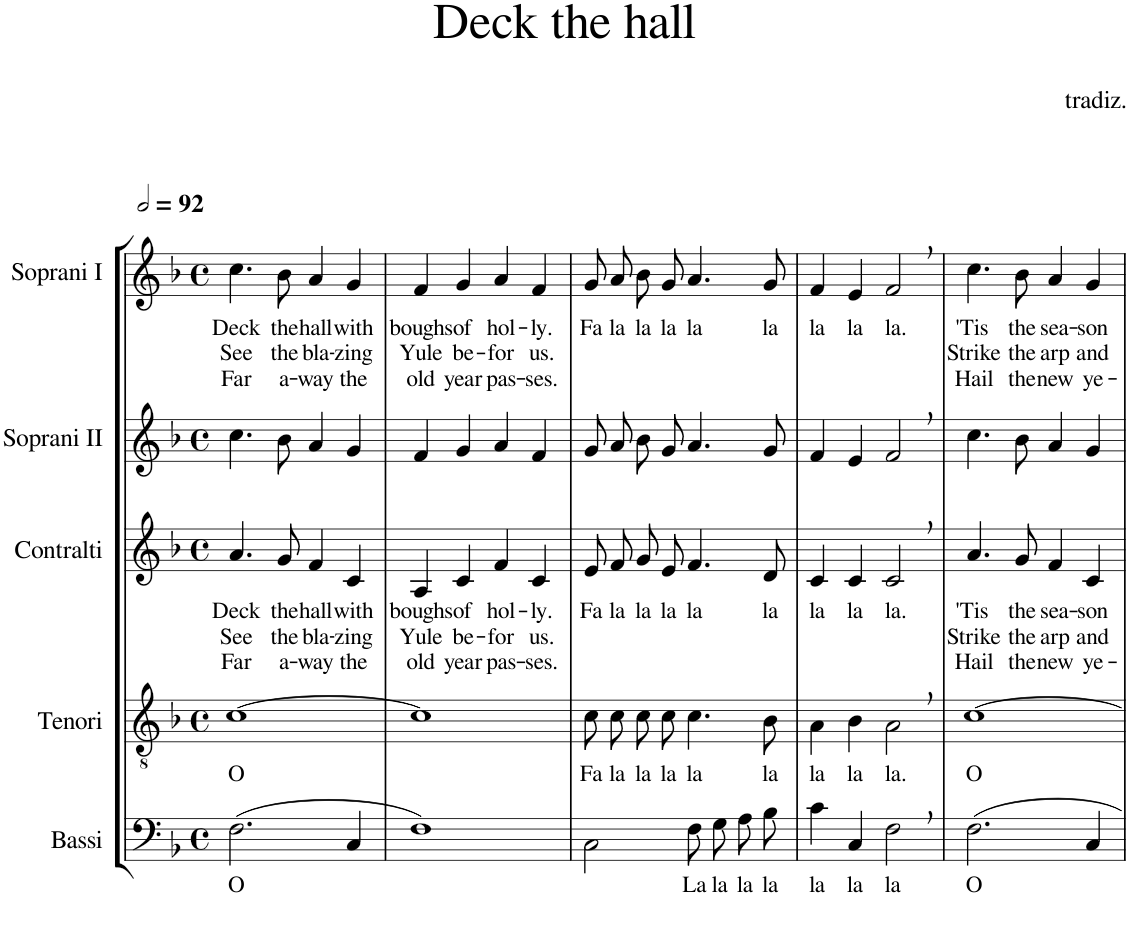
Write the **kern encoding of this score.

**kern	**text	**kern	**text	**kern	**text	**text	**text	**kern	**kern	**text	**text	**text
*part5	*part5	*part4	*part4	*part3	*part3	*part3	*part3	*part2	*part1	*part1	*part1	*part1
*staff5	*staff5	*staff4	*staff4	*staff3	*staff3	*staff3	*staff3	*staff2	*staff1	*staff1	*staff1	*staff1
*I"Bassi	*	*I"Tenori	*	*I"Contralti	*	*	*	*I"Soprani II	*I"Soprani I	*	*	*
*clefF4	*	*clefGv2	*	*clefG2	*	*	*	*clefG2	*clefG2	*	*	*
*	*	*	*	*	*	*	*	*Trd1c2	*Trd1c2	*	*	*
*k[b-]	*	*k[b-]	*	*k[b-]	*	*	*	*k[b-]	*k[b-]	*	*	*
*F:	*	*F:	*	*F:	*	*	*	*F:	*F:	*	*	*
*M4/4	*	*M4/4	*	*M4/4	*	*	*	*M4/4	*M4/4	*	*	*
*met(c)	*	*met(c)	*	*met(c)	*	*	*	*met(c)	*met(c)	*	*	*
*MM184	*	*MM184	*	*MM184	*	*	*	*MM184	*MM184	*	*	*
=1	=1	=1	=1	=1	=1	=1	=1	=1	=1	=1	=1	=1
!	!LO:LY:b	!	!LO:LY:b	!	!LO:LY:b	!LO:LY:b	!LO:LY:b	!	!	!LO:LY:b	!LO:LY:b	!LO:LY:b
(2.F\	O	[1c	O	4.a/	Deck	See	Far	4.cc\	4.cc\	Deck	See	Far
!	!	!	!	!	!LO:LY:b	!LO:LY:b	!LO:LY:b	!	!	!LO:LY:b	!LO:LY:b	!LO:LY:b
.	.	.	.	8g/	the	the	a-	8b-\	8b-\	the	the	a-
!	!	!	!	!	!LO:LY:b	!LO:LY:b	!LO:LY:b	!	!	!LO:LY:b	!LO:LY:b	!LO:LY:b
.	.	.	.	4f/	hall	bla-	-way	4a/	4a/	hall	bla-	-way
!	!	!	!	!	!LO:LY:b	!LO:LY:b	!LO:LY:b	!	!	!LO:LY:b	!LO:LY:b	!LO:LY:b
4C/	.	.	.	4c/	with	-zing	the	4g/	4g/	with	-zing	the
=2	=2	=2	=2	=2	=2	=2	=2	=2	=2	=2	=2	=2
!	!	!	!	!	!LO:LY:b	!LO:LY:b	!LO:LY:b	!	!	!LO:LY:b	!LO:LY:b	!LO:LY:b
1F)	.	1c]	.	4A/	boughs	Yule	old	4f/	4f/	boughs	Yule	old
!	!	!	!	!	!LO:LY:b	!LO:LY:b	!LO:LY:b	!	!	!LO:LY:b	!LO:LY:b	!LO:LY:b
.	.	.	.	4c/	of	be-	year	4g/	4g/	of	be-	year
!	!	!	!	!	!LO:LY:b	!LO:LY:b	!LO:LY:b	!	!	!LO:LY:b	!LO:LY:b	!LO:LY:b
.	.	.	.	4f/	hol-	-for	pas-	4a/	4a/	hol-	-for	pas-
!	!	!	!	!	!LO:LY:b	!LO:LY:b	!LO:LY:b	!	!	!LO:LY:b	!LO:LY:b	!LO:LY:b
.	.	.	.	4c/	-ly.	us.	-ses.	4f/	4f/	-ly.	us.	-ses.
=3	=3	=3	=3	=3	=3	=3	=3	=3	=3	=3	=3	=3
!	!	!	!LO:LY:b	!	!LO:LY:b	!	!	!	!	!LO:LY:b	!	!
2C\	.	8c\L	Fa	8e/L	Fa	.	.	8g/L	8g/L	Fa	.	.
!	!	!	!LO:LY:b	!	!LO:LY:b	!	!	!	!	!LO:LY:b	!	!
.	.	8c\J	la	8f/J	la	.	.	8a/J	8a/J	la	.	.
!	!	!	!LO:LY:b	!	!LO:LY:b	!	!	!	!	!LO:LY:b	!	!
.	.	8c\L	la	8g/L	la	.	.	8b-/L	8b-/L	la	.	.
!	!	!	!LO:LY:b	!	!LO:LY:b	!	!	!	!	!LO:LY:b	!	!
.	.	8c\J	la	8e/J	la	.	.	8g/J	8g/J	la	.	.
!	!LO:LY:b	!	!LO:LY:b	!	!LO:LY:b	!	!	!	!	!LO:LY:b	!	!
8F\L	La	4.c\	la	4.f/	la	.	.	4.a/	4.a/	la	.	.
!	!LO:LY:b	!	!	!	!	!	!	!	!	!	!	!
8G\J	la	.	.	.	.	.	.	.	.	.	.	.
!	!LO:LY:b	!	!	!	!	!	!	!	!	!	!	!
8A\L	la	.	.	.	.	.	.	.	.	.	.	.
!	!LO:LY:b	!	!LO:LY:b	!	!LO:LY:b	!	!	!	!	!LO:LY:b	!	!
8B-\J	la	8B-\	la	8d/	la	.	.	8g/	8g/	la	.	.
=4	=4	=4	=4	=4	=4	=4	=4	=4	=4	=4	=4	=4
!	!LO:LY:b	!	!LO:LY:b	!	!LO:LY:b	!	!	!	!	!LO:LY:b	!	!
4c\	la	4A\	la	4c/	la	.	.	4f/	4f/	la	.	.
!	!LO:LY:b	!	!LO:LY:b	!	!LO:LY:b	!	!	!	!	!LO:LY:b	!	!
4C/	la	4B-\	la	4c/	la	.	.	4e/	4e/	la	.	.
!	!LO:LY:b	!	!LO:LY:b	!	!LO:LY:b	!	!	!	!	!LO:LY:b	!	!
2F,\	la	2A,\	la.	2c,/	la.	.	.	2f,/	2f,/	la.	.	.
=5	=5	=5	=5	=5	=5	=5	=5	=5	=5	=5	=5	=5
!	!LO:LY:b	!	!LO:LY:b	!	!LO:LY:b	!LO:LY:b	!LO:LY:b	!	!	!LO:LY:b	!LO:LY:b	!LO:LY:b
2.F\	O	[1c	O	4.a/	'Tis	Strike	Hail	4.cc\	4.cc\	'Tis	Strike	Hail
!	!	!	!	!	!LO:LY:b	!LO:LY:b	!LO:LY:b	!	!	!LO:LY:b	!LO:LY:b	!LO:LY:b
.	.	.	.	8g/	the	the	the	8b-\	8b-\	the	the	the
!	!	!	!	!	!LO:LY:b	!LO:LY:b	!LO:LY:b	!	!	!LO:LY:b	!LO:LY:b	!LO:LY:b
.	.	.	.	4f/	sea-	arp	new	4a/	4a/	sea-	arp	new
!	!	!	!	!	!LO:LY:b	!LO:LY:b	!LO:LY:b	!	!	!LO:LY:b	!LO:LY:b	!LO:LY:b
4C/	.	.	.	4c/	-son	and	ye-	4g/	4g/	-son	and	ye-
=	=	=	=	=	=	=	=	=	=	=	=	=
*-	*-	*-	*-	*-	*-	*-	*-	*-	*-	*-	*-	*-
